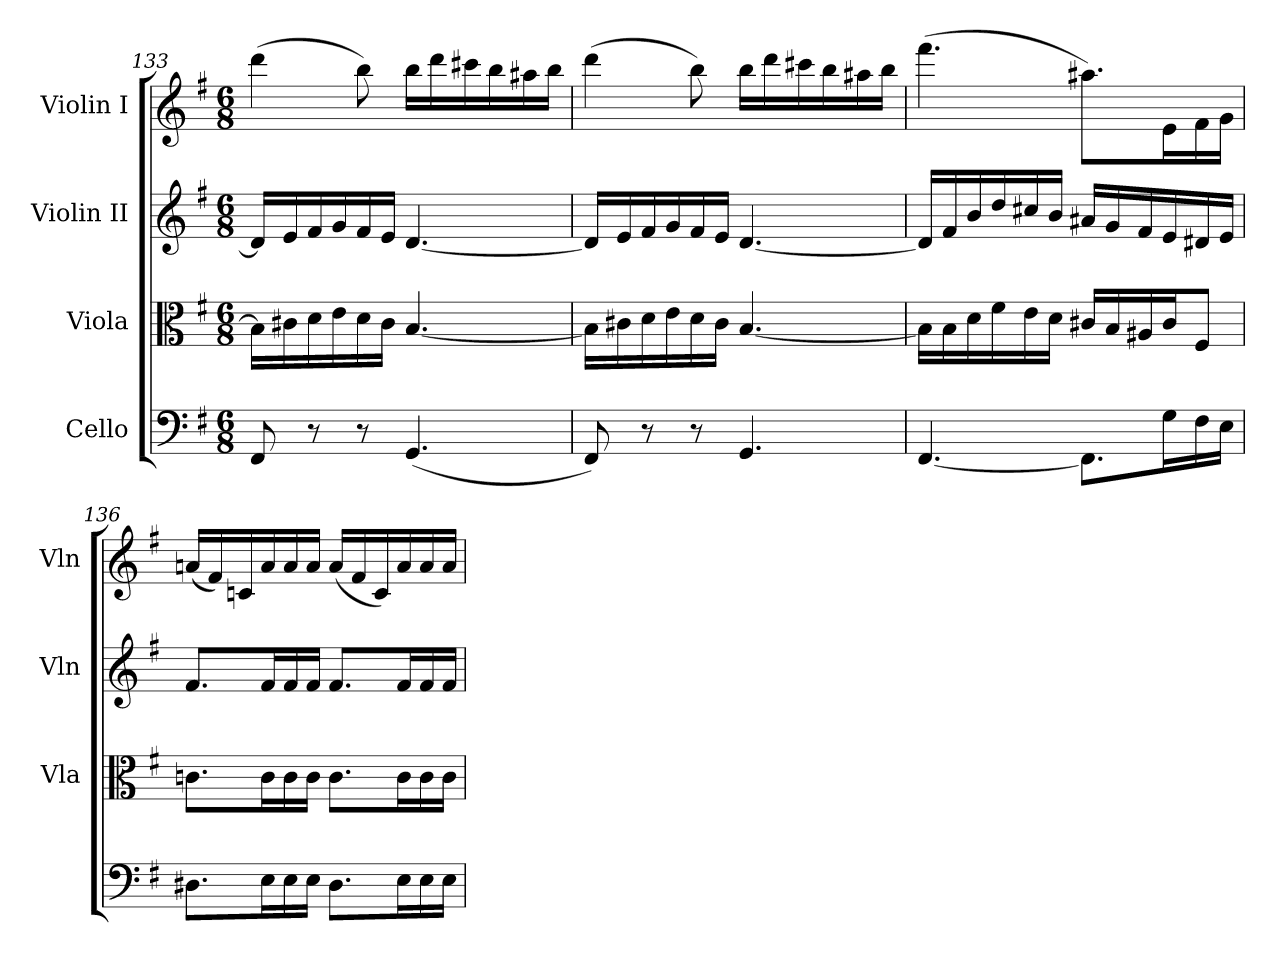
**kern	**kern	**kern	**kern
*part4	*part3	*part2	*part1
*staff4	*staff3	*staff2	*staff1
*I"Cello	*I"Viola	*I"Violin II	*I"Violin I
*	*I'Vla	*I'Vln	*I'Vln
*clefF4	*clefC3	*clefG2	*clefG2
*k[f#]	*k[f#]	*k[f#]	*k[f#]
*M6/8	*M6/8	*M6/8	*M6/8
=133	=133	=133	=133
8FF#/	16B\LL]	16d/LL]	(>4ddd\
.	16c#X\	16e/	.
8r	16d\	16f#/	.
.	16e\	16g/	.
8r	16d\	16f#/	8bb\)
.	16c#\JJ	16e/JJ	.
(<4.GG/	[4.B/	[4.d/	16bb\LL
.	.	.	16ddd\
.	.	.	16ccc#X\
.	.	.	16bb\
.	.	.	16aa#X\
.	.	.	16bb\JJ
=134	=134	=134	=134
8FF#/)	16B\LL]	16d/LL]	(>4ddd\
.	16c#X\	16e/	.
8r	16d\	16f#/	.
.	16e\	16g/	.
8r	16d\	16f#/	8bb\)
.	16c#\JJ	16e/JJ	.
4.GG/	[4.B/	[4.d/	16bb\LL
.	.	.	16ddd\
.	.	.	16ccc#X\
.	.	.	16bb\
.	.	.	16aa#X\
.	.	.	16bb\JJ
=135	=135	=135	=135
[4.FF#/	16B\LL]	16d/LL]	(>4.fff#\
.	16B\	16f#/	.
.	16d\	16b/	.
.	16f#\	16dd/	.
.	16e\	16cc#X/	.
.	16d\JJ	16b/JJ	.
8.FF#\L]	16c#X/LL	16a#X/LL	8.aa#X\L)
.	16B/	16g/	.
.	16A#X/	16f#/	.
16G\L	16c#/J	16e/	16e\L
16F#\	8F#/J	16d#X/	16f#\
16E\JJ	.	16e/JJ	16g\JJ
=136	=136	=136	=136
8.D#X\L	8.cn\L	8.f#/L	(<16an/LL
.	.	.	16f#/)
.	.	.	16cn/
16E\L	16c\L	16f#/L	16a/
16E\	16c\	16f#/	16a/
16E\JJ	16c\JJ	16f#/JJ	16a/JJ
8.D#\L	8.c\L	8.f#/L	(<16a/LL
.	.	.	16f#/
.	.	.	16c/)
16E\L	16c\L	16f#/L	16a/
16E\	16c\	16f#/	16a/
16E\JJ	16c\JJ	16f#/JJ	16a/JJ
=	=	=	=
*-	*-	*-	*-
